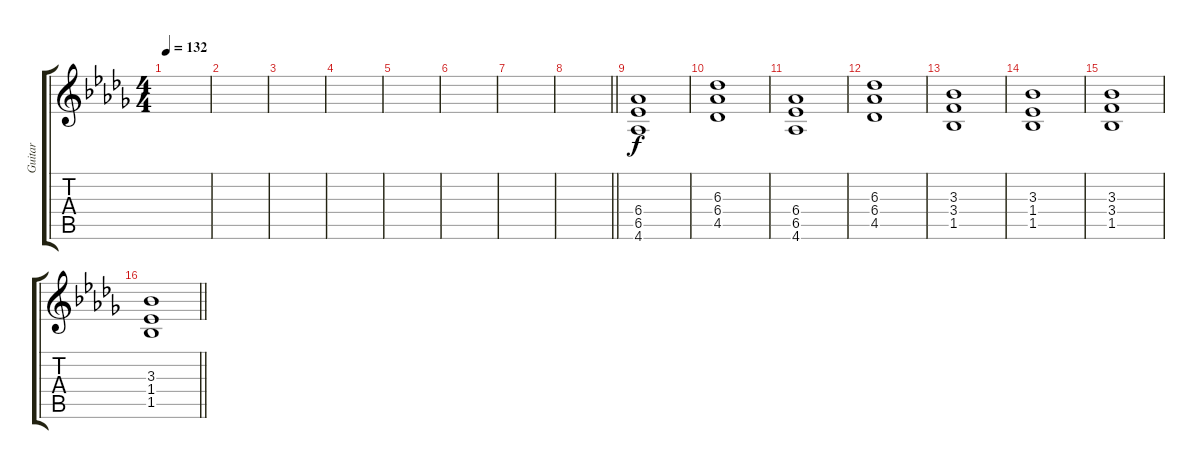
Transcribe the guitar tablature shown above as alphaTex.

\track ("Guitar" "Guitar") {instrument distortionguitar}
\staff {score tabs}
\tuning (E4 B3 G3 D3 A2 E2) {hide}
\ts (4 4)
\tempo 132
\clef g2
\ks db
|
|
|
|
|
|
|
\barLineRight lightlight
|
(6.4 6.5 4.6).1 |
(6.3 6.4 4.5).1 |
(6.4 6.5 4.6).1 |
(6.3 6.4 4.5).1 |
(3.3 3.4 1.5).1 |
(3.3 1.4 1.5).1 |
(3.3 3.4 1.5).1 |
\barLineRight lightlight
(3.3 1.4 1.5).1
